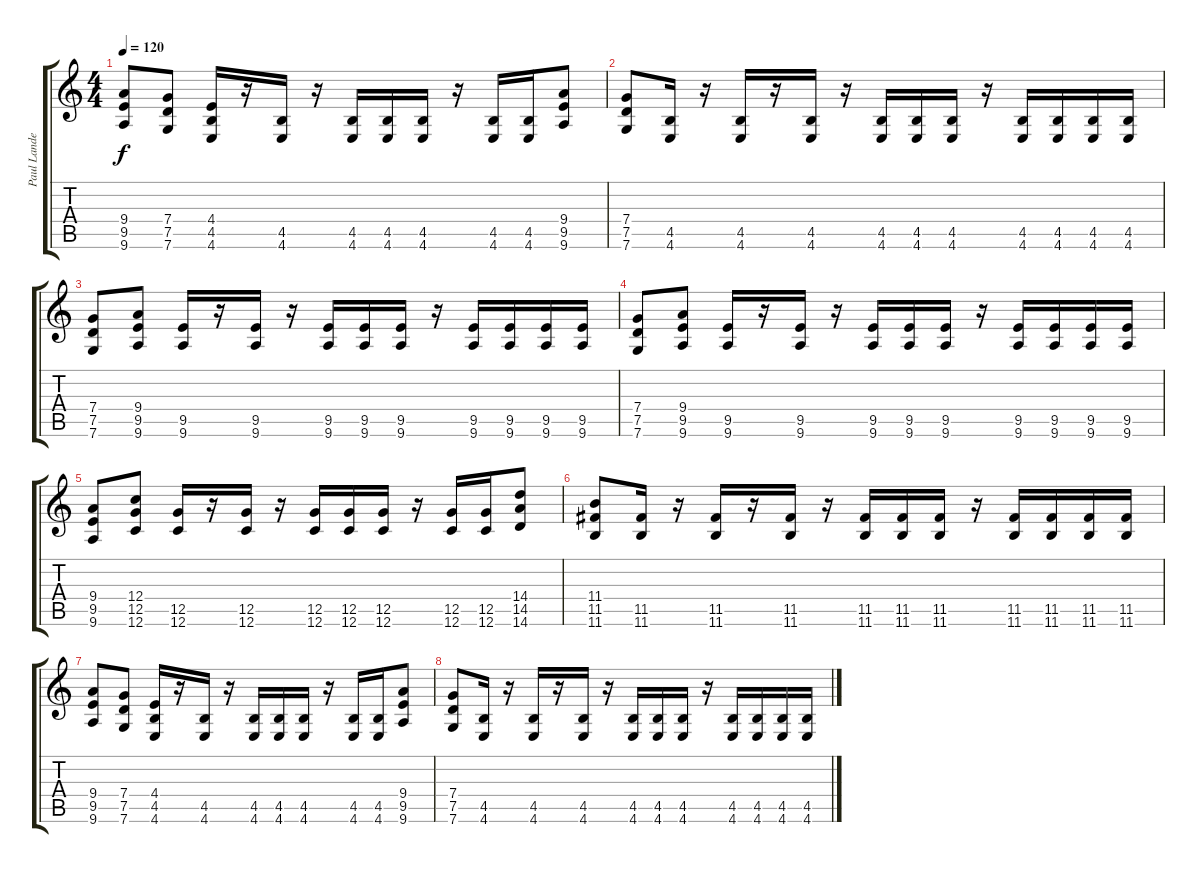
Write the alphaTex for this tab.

\track ("Paul Landers - Guitar II" "Paul Lande") {instrument distortionguitar}
\staff {score tabs}
\tuning (D4 A3 F3 C3 G2 C2) {hide}
\ts (4 4)
\tempo 120
\clef g2
\ks c
(9.4 9.5 9.6).8{dy f} (7.4 7.5 7.6).8 (4.4 4.5 4.6).16 r.16 (4.5 4.6).16 r.16 (4.5 4.6).16 (4.5 4.6).16 (4.5 4.6).16 r.16 (4.5 4.6).16 (4.5 4.6).16 (9.4 9.5 9.6).8 |
(7.4 7.5 7.6).8 (4.5 4.6).16 r.16 (4.5 4.6).16 r.16 (4.5 4.6).16 r.16 (4.5 4.6).16 (4.5 4.6).16 (4.5 4.6).16 r.16 (4.5 4.6).16 (4.5 4.6).16 (4.5 4.6).16 (4.5 4.6).16 |
(7.4 7.5 7.6).8 (9.4 9.5 9.6).8 (9.5 9.6).16 r.16 (9.5 9.6).16 r.16 (9.5 9.6).16 (9.5 9.6).16 (9.5 9.6).16 r.16 (9.5 9.6).16 (9.5 9.6).16 (9.5 9.6).16 (9.5 9.6).16 |
(7.4 7.5 7.6).8 (9.4 9.5 9.6).8 (9.5 9.6).16 r.16 (9.5 9.6).16 r.16 (9.5 9.6).16 (9.5 9.6).16 (9.5 9.6).16 r.16 (9.5 9.6).16 (9.5 9.6).16 (9.5 9.6).16 (9.5 9.6).16 |
(9.4 9.5 9.6).8 (12.4 12.5 12.6).8 (12.5 12.6).16 r.16 (12.5 12.6).16 r.16 (12.5 12.6).16 (12.5 12.6).16 (12.5 12.6).16 r.16 (12.5 12.6).16 (12.5 12.6).16 (14.4 14.5 14.6).8 |
(11.4 11.5 11.6).8 (11.5 11.6).16 r.16 (11.5 11.6).16 r.16 (11.5 11.6).16 r.16 (11.5 11.6).16 (11.5 11.6).16 (11.5 11.6).16 r.16 (11.5 11.6).16 (11.5 11.6).16 (11.5 11.6).16 (11.5 11.6).16 |
(9.4 9.5 9.6).8 (7.4 7.5 7.6).8 (4.4 4.5 4.6).16 r.16 (4.5 4.6).16 r.16 (4.5 4.6).16 (4.5 4.6).16 (4.5 4.6).16 r.16 (4.5 4.6).16 (4.5 4.6).16 (9.4 9.5 9.6).8 |
(7.4 7.5 7.6).8 (4.5 4.6).16 r.16 (4.5 4.6).16 r.16 (4.5 4.6).16 r.16 (4.5 4.6).16 (4.5 4.6).16 (4.5 4.6).16 r.16 (4.5 4.6).16 (4.5 4.6).16 (4.5 4.6).16 (4.5 4.6).16
